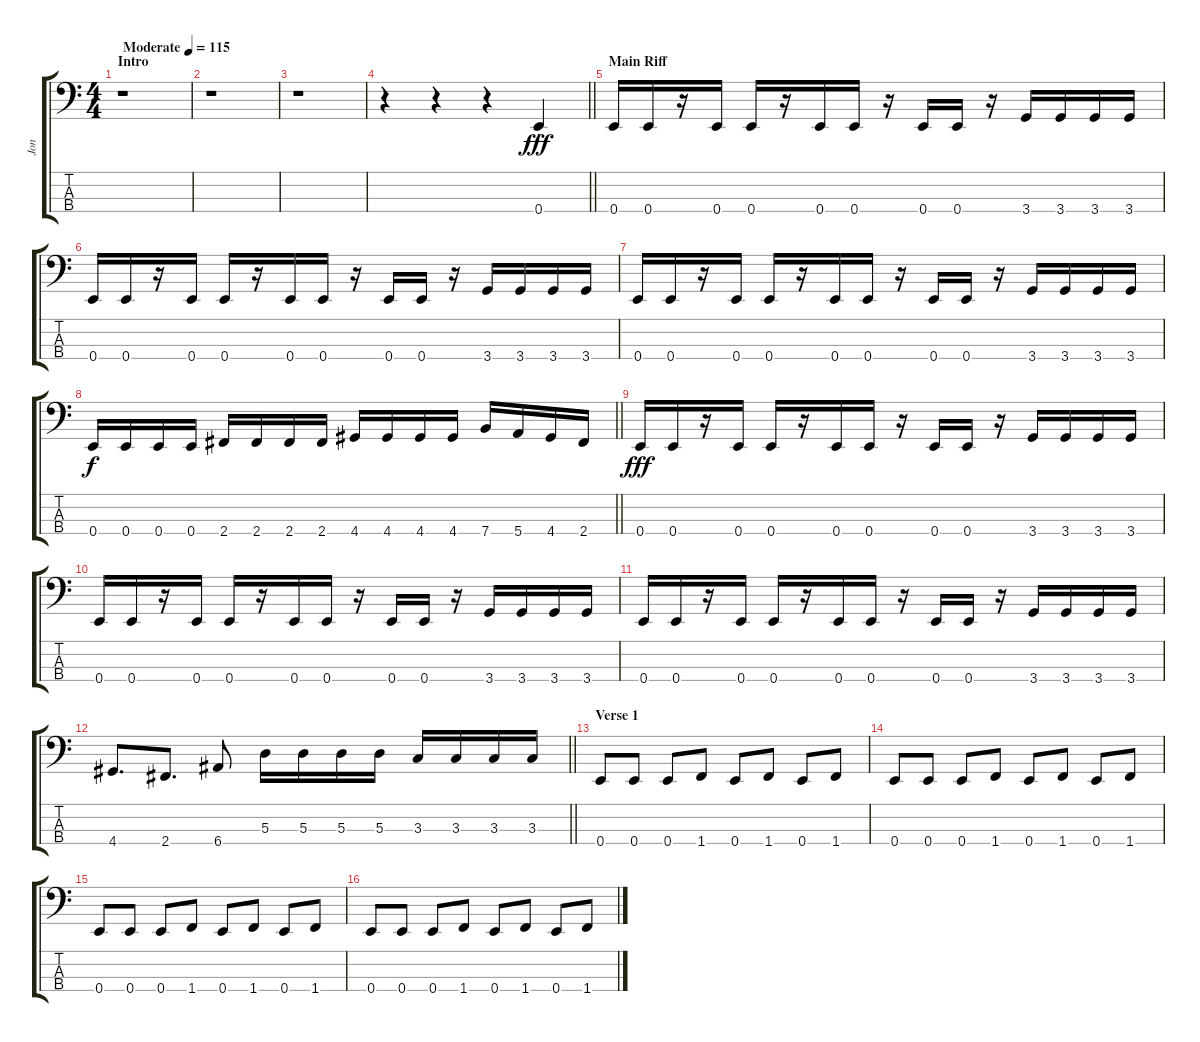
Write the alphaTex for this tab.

\track ("Jon" "Jon") {instrument electricbassfinger}
\staff {score tabs}
\tuning (G2 D2 A1 E1) {hide}
\ts (4 4)
\section ("" "Intro")
\tempo (115 "Moderate")
\clef f4
\ks c
r.1{dy fff instrument electricbassfinger} |
r.1 |
r.1 |
\barLineRight lightlight
r.4 r.4 r.4 0.4{st}.4 |
\section ("" "Main Riff")
0.4.16 0.4.16 r.16 0.4.16 0.4.16 r.16 0.4.16 0.4.16 r.16 0.4.16 0.4.16 r.16 3.4.16 3.4.16 3.4.16 3.4.16 |
0.4.16 0.4.16 r.16 0.4.16 0.4.16 r.16 0.4.16 0.4.16 r.16 0.4.16 0.4.16 r.16 3.4.16 3.4.16 3.4.16 3.4.16 |
0.4.16 0.4.16 r.16 0.4.16 0.4.16 r.16 0.4.16 0.4.16 r.16 0.4.16 0.4.16 r.16 3.4.16 3.4.16 3.4.16 3.4.16 |
\barLineRight lightlight
0.4.16{dy f} 0.4.16 0.4.16 0.4.16 2.4.16 2.4.16 2.4.16 2.4.16 4.4.16 4.4.16 4.4.16 4.4.16 7.4.16 5.4.16 4.4.16 2.4.16 |
0.4.16{dy fff} 0.4.16 r.16 0.4.16 0.4.16 r.16 0.4.16 0.4.16 r.16 0.4.16 0.4.16 r.16 3.4.16 3.4.16 3.4.16 3.4.16 |
0.4.16 0.4.16 r.16 0.4.16 0.4.16 r.16 0.4.16 0.4.16 r.16 0.4.16 0.4.16 r.16 3.4.16 3.4.16 3.4.16 3.4.16 |
0.4.16 0.4.16 r.16 0.4.16 0.4.16 r.16 0.4.16 0.4.16 r.16 0.4.16 0.4.16 r.16 3.4.16 3.4.16 3.4.16 3.4.16 |
\barLineRight lightlight
4.4.8{d} 2.4.8{d} 6.4.8 5.3.16 5.3.16 5.3.16 5.3.16 3.3.16 3.3.16 3.3.16 3.3.16 |
\section ("" "Verse 1")
0.4.8 0.4.8 0.4.8 1.4.8 0.4.8 1.4.8 0.4.8 1.4.8 |
0.4.8 0.4.8 0.4.8 1.4.8 0.4.8 1.4.8 0.4.8 1.4.8 |
0.4.8 0.4.8 0.4.8 1.4.8 0.4.8 1.4.8 0.4.8 1.4.8 |
0.4.8 0.4.8 0.4.8 1.4.8 0.4.8 1.4.8 0.4.8 1.4.8
